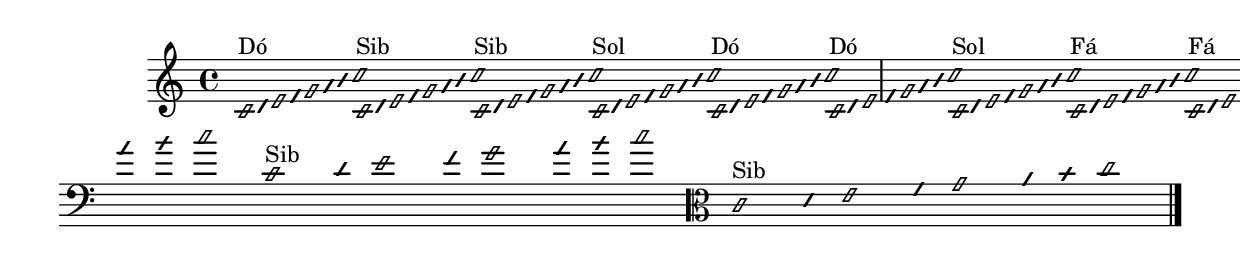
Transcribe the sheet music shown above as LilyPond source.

\version "2.16.0"

%\header { texidoc="1 - Improvisando e Imitando com o Fa - Instrumentos em si bemol"}

\relative c' {

  \override Staff.TimeSignature #'style = #'()
  \time 4/4 
  \override Score.BarNumber #'transparent = ##t
                                %\override Score.RehearsalMark #'font-family = #'roman
  \override Score.RehearsalMark #'font-size = #-2
  \override Stem #'transparent = ##t
  \override Beam #'transparent = ##t
  \override NoteHead #'style = #'slash
  \override NoteHead #'font-size = #-4



                                % CLARINETE

  \tag #'cl {

    c2*1/16^\markup{Dó}
    d4*1/16
    e2*1/16
    f4*1/16
    g2*1/16
    a4*1/16
    b4*1/16
    c2*1/16

  }

                                % FLAUTA

  \tag #'fl {

    c,2*1/16^\markup{Sib}
    d4*1/16
    e2*1/16
    f4*1/16
    g2*1/16
    a4*1/16
    b4*1/16
    c2*1/16
  }


                                % OBOÉ

  \tag #'ob {

    
    c,2*1/16^\markup{Sib}
    d4*1/16
    e2*1/16
    f4*1/16
    g2*1/16
    a4*1/16
    b4*1/16
    c2*1/16
  }


                                % SAX ALTO

  \tag #'saxa {

    c,2*1/16^\markup{Sol}
    d4*1/16
    e2*1/16
    f4*1/16
    g2*1/16
    a4*1/16
    b4*1/16
    c2*1/16
  }


                                % SAX TENOR

  \tag #'saxt {

    c,2*1/16^\markup{Dó}
    d4*1/16
    e2*1/16
    f4*1/16
    g2*1/16
    a4*1/16
    b4*1/16
    c2*1/16
  }


                                % TROMPETE

  \tag #'tpt {

    c,2*1/16^\markup{Dó}
    d4*1/16
    e2*1/16
    f4*1/16
    g2*1/16
    a4*1/16
    b4*1/16
    c2*1/16
  }


                                % SAX GENES

  \tag #'saxg {

    c,2*1/16^\markup{Sol}
    d4*1/16
    e2*1/16
    f4*1/16
    g2*1/16
    a4*1/16
    b4*1/16
    c2*1/16
  }


                                % TROMPA

  \tag #'tpa {

    c,2*1/16^\markup{Fá}
    d4*1/16
    e2*1/16
    f4*1/16
    g2*1/16
    a4*1/16
    b4*1/16
    c2*1/16
  }


                                % TROMPA OP

  \tag #'tpaop {

    c,2*1/16^\markup{Fá}
    d4*1/16
    e2*1/16
    f4*1/16
    g2*1/16
    a4*1/16
    b4*1/16
    c2*1/16
  }


                                % TROMBONE

  \tag #'tbn {

    \clef bass

    c,2*1/16^\markup{Sib}
    d4*1/16
    e2*1/16
    f4*1/16
    g2*1/16
    a4*1/16
    b4*1/16
    c2*1/16
  }

                                % TUBA MIB

  \tag #'tbamib {

    \clef bass
    
    c,2*1/16^\markup{Sib}
    d4*1/16
    e2*1/16
    f4*1/16
    g2*1/16
    a4*1/16
    b4*1/16
    c2*1/16

  }


                                % TUBA SIB

  \tag #'tbasib {

    \clef bass
    
    c,2*1/16^\markup{Sib}
    d4*1/16
    e2*1/16
    f4*1/16
    g2*1/16
    a4*1/16
    b4*1/16
    c2*1/16

  }


                                % VIOLA

  \tag #'vla {
    \clef alto
    
    c,2*1/16^\markup{Sib}
    d4*1/16
    e2*1/16
    f4*1/16
    g2*1/16
    a4*1/16
    b4*1/16
    c2*1/16
  }

                                % FINAL DO DOCUMENTO

  \bar "|."
}



